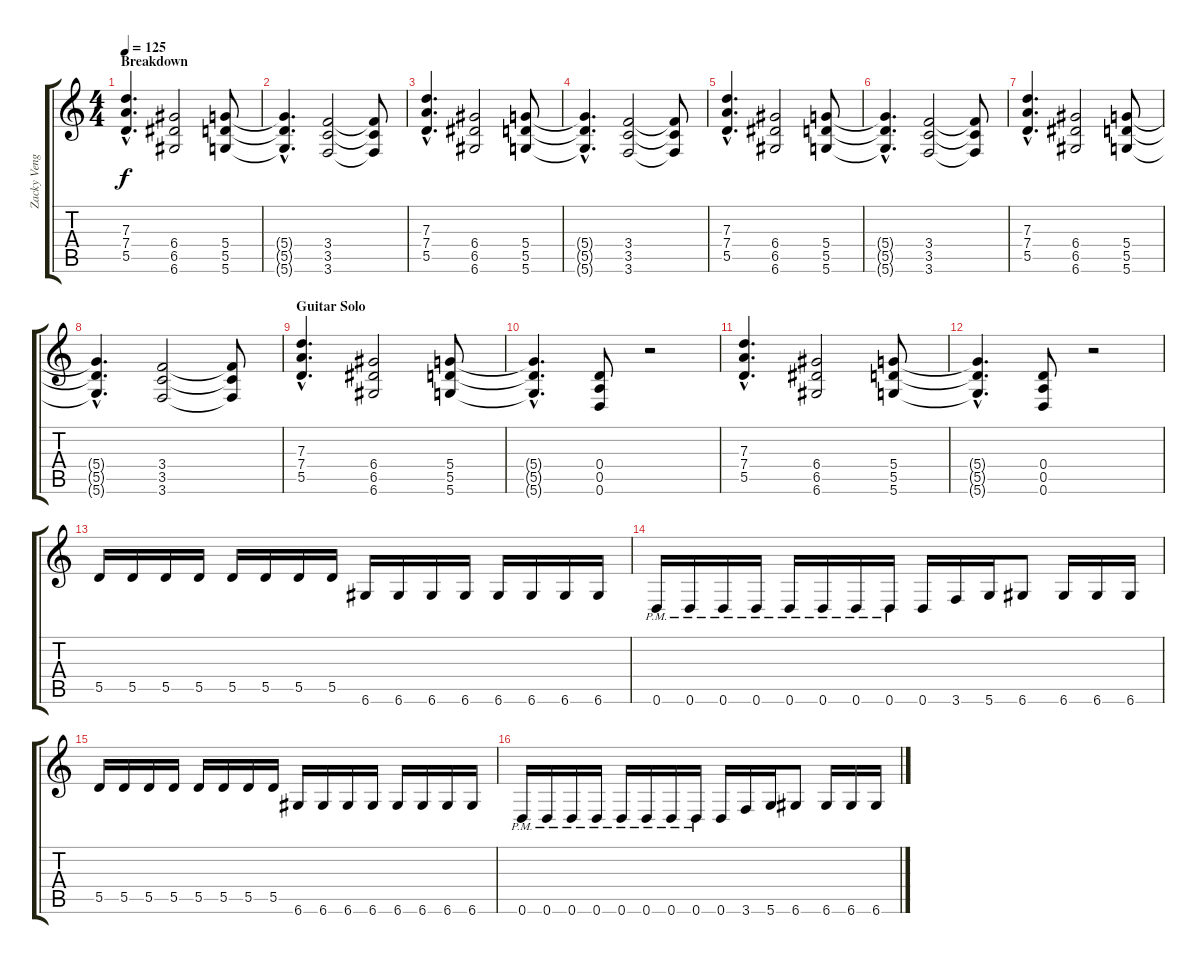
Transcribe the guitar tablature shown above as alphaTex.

\track ("Zacky Vengeance" "Zacky Veng") {instrument distortionguitar}
\staff {score tabs}
\tuning (E4 B3 G3 D3 A2 D2) {hide}
\ts (4 4)
\section ("" "Breakdown")
\tempo 125
\clef g2
\ks c
(7.3{hac} 7.4{hac} 5.5{hac}).4{d dy f instrument distortionguitar} (6.4 6.5 6.6).2 (5.4 5.5 5.6).8 |
(5.4{hac t} 5.5{hac t} 5.6{hac t}).4{d} (3.4 3.5 3.6).2 (3.4{t} 3.5{t} 3.6{t}).8 |
(7.3{hac} 7.4{hac} 5.5{hac}).4{d} (6.4 6.5 6.6).2 (5.4 5.5 5.6).8 |
(5.4{hac t} 5.5{hac t} 5.6{hac t}).4{d} (3.4 3.5 3.6).2 (3.4{t} 3.5{t} 3.6{t}).8 |
(7.3{hac} 7.4{hac} 5.5{hac}).4{d} (6.4 6.5 6.6).2 (5.4 5.5 5.6).8 |
(5.4{hac t} 5.5{hac t} 5.6{hac t}).4{d} (3.4 3.5 3.6).2 (3.4{t} 3.5{t} 3.6{t}).8 |
(7.3{hac} 7.4{hac} 5.5{hac}).4{d} (6.4 6.5 6.6).2 (5.4 5.5 5.6).8 |
(5.4{hac t} 5.5{hac t} 5.6{hac t}).4{d} (3.4 3.5 3.6).2 (3.4{t} 3.5{t} 3.6{t}).8 |
\section ("" "Guitar Solo")
(7.3{hac} 7.4{hac} 5.5{hac}).4{d} (6.4 6.5 6.6).2 (5.4 5.5 5.6).8 |
(5.4{hac t} 5.5{hac t} 5.6{hac t}).4{d} (0.4 0.5 0.6).8 r.2 |
(7.3{hac} 7.4{hac} 5.5{hac}).4{d} (6.4 6.5 6.6).2 (5.4 5.5 5.6).8 |
(5.4{hac t} 5.5{hac t} 5.6{hac t}).4{d} (0.4 0.5 0.6).8 r.2 |
5.5.16{volume 14} 5.5.16 5.5.16 5.5.16 5.5.16 5.5.16 5.5.16 5.5.16 6.6.16 6.6.16 6.6.16 6.6.16 6.6.16 6.6.16 6.6.16 6.6.16 |
0.6{pm}.16 0.6{pm}.16 0.6{pm}.16 0.6{pm}.16 0.6{pm}.16 0.6{pm}.16 0.6{pm}.16 0.6{pm}.16 0.6.16 3.6.16 5.6.16 6.6.8 6.6.16 6.6.16 6.6.16 |
5.5.16 5.5.16 5.5.16 5.5.16 5.5.16 5.5.16 5.5.16 5.5.16 6.6.16 6.6.16 6.6.16 6.6.16 6.6.16 6.6.16 6.6.16 6.6.16 |
0.6{pm}.16 0.6{pm}.16 0.6{pm}.16 0.6{pm}.16 0.6{pm}.16 0.6{pm}.16 0.6{pm}.16 0.6{pm}.16 0.6.16 3.6.16 5.6.16 6.6.8 6.6.16 6.6.16 6.6.16
